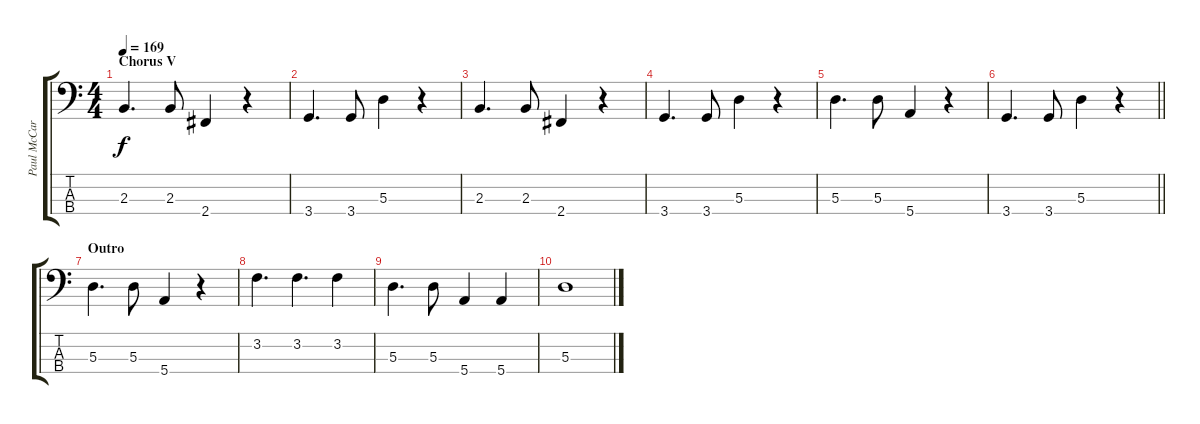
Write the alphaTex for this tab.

\track ("Paul McCartney" "Paul McCar") {instrument electricbassfinger}
\staff {score tabs}
\tuning (G2 D2 A1 E1) {hide}
\ts (4 4)
\section ("" "Chorus V")
\tempo 169
\clef f4
\ks c
2.3.4{d dy f} 2.3.8 2.4.4 r.4 |
3.4.4{d} 3.4.8 5.3.4 r.4 |
2.3.4{d} 2.3.8 2.4.4 r.4 |
3.4.4{d} 3.4.8 5.3.4 r.4 |
5.3.4{d} 5.3.8 5.4.4 r.4 |
\barLineRight lightlight
3.4.4{d} 3.4.8 5.3.4 r.4 |
\section ("" "Outro")
5.3.4{d} 5.3.8 5.4.4 r.4 |
3.2.4{d} 3.2.4{d} 3.2.4 |
5.3.4{d} 5.3.8 5.4.4 5.4.4 |
5.3.1
